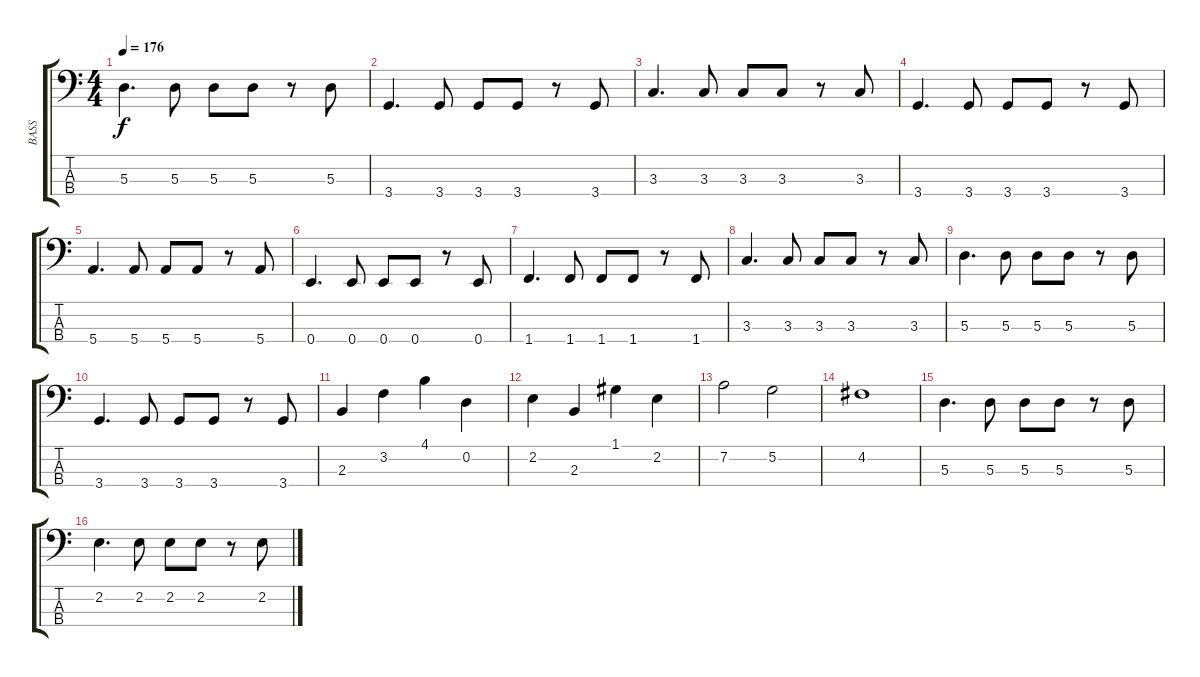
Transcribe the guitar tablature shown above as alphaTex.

\track ("BASS" "BASS") {mute instrument fretlessbass}
\staff {score tabs}
\tuning (G2 D2 A1 E1) {hide}
\ts (4 4)
\tempo 176
\clef f4
\ks c
5.3.4{d dy f} 5.3.8 5.3.8 5.3.8 r.8 5.3.8 |
3.4.4{d} 3.4.8 3.4.8 3.4.8 r.8 3.4.8 |
3.3.4{d} 3.3.8 3.3.8 3.3.8 r.8 3.3.8 |
3.4.4{d} 3.4.8 3.4.8 3.4.8 r.8 3.4.8 |
5.4.4{d} 5.4.8 5.4.8 5.4.8 r.8 5.4.8 |
0.4.4{d} 0.4.8 0.4.8 0.4.8 r.8 0.4.8 |
1.4.4{d} 1.4.8 1.4.8 1.4.8 r.8 1.4.8 |
3.3.4{d} 3.3.8 3.3.8 3.3.8 r.8 3.3.8 |
5.3.4{d} 5.3.8 5.3.8 5.3.8 r.8 5.3.8 |
3.4.4{d} 3.4.8 3.4.8 3.4.8 r.8 3.4.8 |
2.3.4 3.2.4 4.1.4 0.2.4 |
2.2.4 2.3.4 1.1.4 2.2.4 |
7.2.2 5.2.2 |
4.2.1 |
5.3.4{d} 5.3.8 5.3.8 5.3.8 r.8 5.3.8 |
2.2.4{d} 2.2.8 2.2.8 2.2.8 r.8 2.2.8
